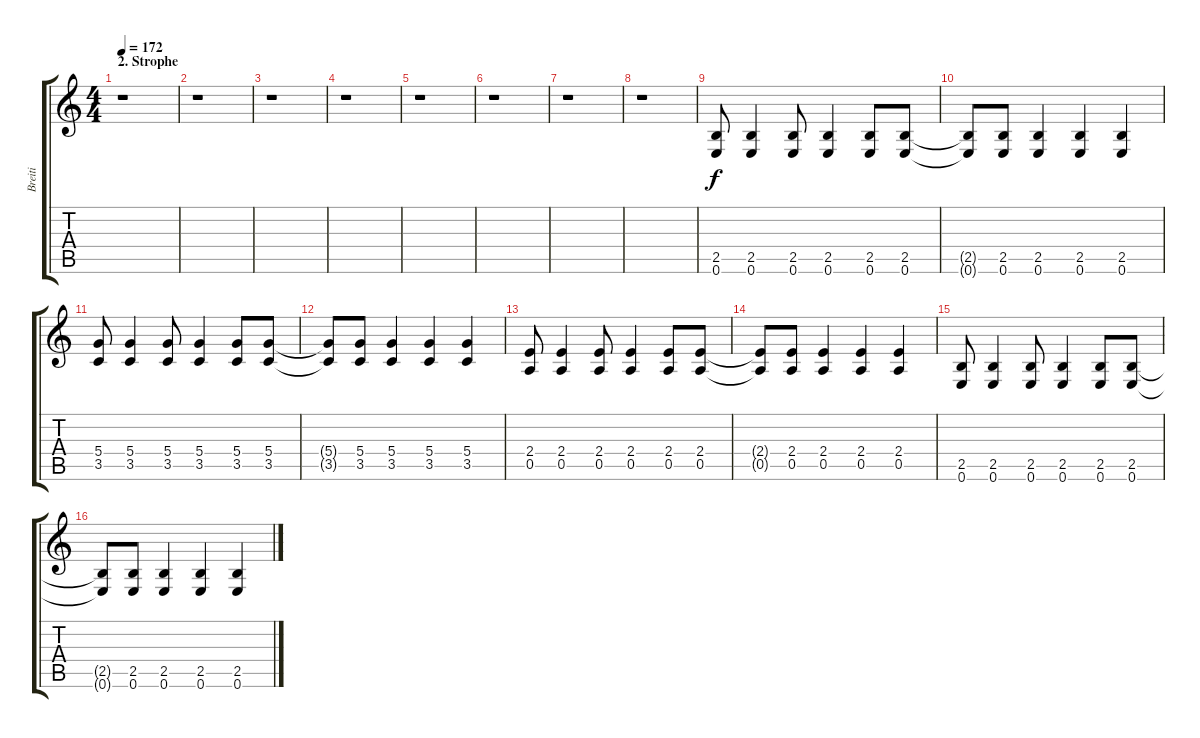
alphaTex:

\track ("Breiti" "Breiti") {instrument distortionguitar}
\staff {score tabs}
\tuning (E4 B3 G3 D3 A2 E2) {hide}
\ts (4 4)
\section ("" "2. Strophe")
\tempo 172
\clef g2
\ks c
r.1{dy f} |
r.1 |
r.1 |
r.1 |
r.1 |
r.1 |
r.1 |
r.1 |
(2.5 0.6).8 (2.5 0.6).4 (2.5 0.6).8 (2.5 0.6).4 (2.5 0.6).8 (2.5 0.6).8 |
(2.5{t} 0.6{t}).8 (2.5 0.6).8 (2.5 0.6).4 (2.5 0.6).4 (2.5 0.6).4 |
(5.4 3.5).8 (5.4 3.5).4 (5.4 3.5).8 (5.4 3.5).4 (5.4 3.5).8 (5.4 3.5).8 |
(5.4{t} 3.5{t}).8 (5.4 3.5).8 (5.4 3.5).4 (5.4 3.5).4 (5.4 3.5).4 |
(2.4 0.5).8 (2.4 0.5).4 (2.4 0.5).8 (2.4 0.5).4 (2.4 0.5).8 (2.4 0.5).8 |
(2.4{t} 0.5{t}).8 (2.4 0.5).8 (2.4 0.5).4 (2.4 0.5).4 (2.4 0.5).4 |
(2.5 0.6).8 (2.5 0.6).4 (2.5 0.6).8 (2.5 0.6).4 (2.5 0.6).8 (2.5 0.6).8 |
(2.5{t} 0.6{t}).8 (2.5 0.6).8 (2.5 0.6).4 (2.5 0.6).4 (2.5 0.6).4
